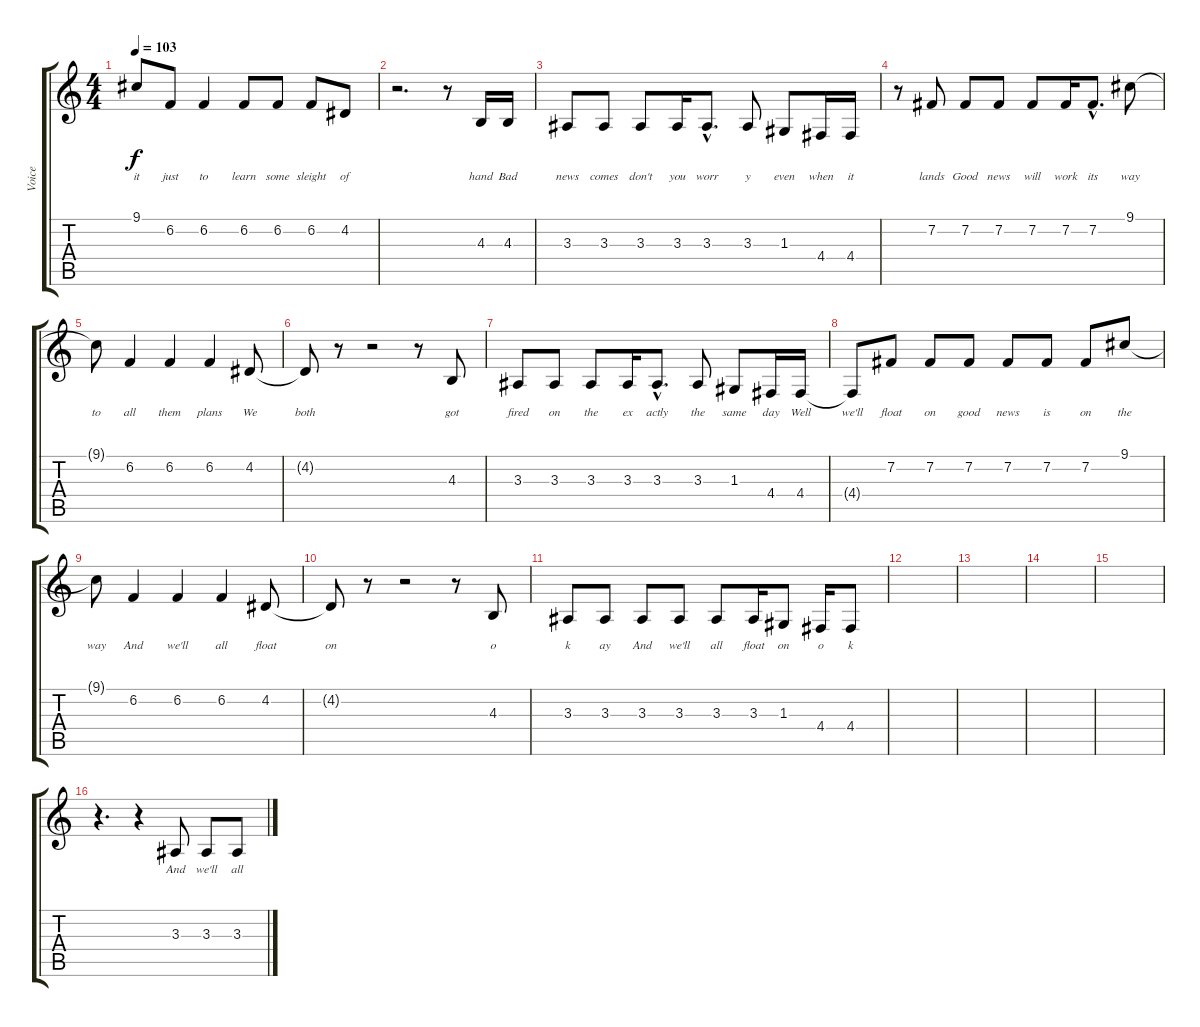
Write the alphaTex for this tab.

\track ("Voice" "Voice") {instrument altosax}
\staff {score tabs}
\tuning (E4 B3 G3 D3 A2 E2) {hide}
\ts (4 4)
\tempo 103
\clef g2
\ks c
9.1{t}.8{lyrics (0 "it") lyrics (1 "") lyrics (2 "") lyrics (3 "") lyrics (4 "") dy f} 6.2.8{lyrics (0 "just") lyrics (1 "") lyrics (2 "") lyrics (3 "") lyrics (4 "")} 6.2.4{lyrics (0 "to") lyrics (1 "") lyrics (2 "") lyrics (3 "") lyrics (4 "")} 6.2.8{lyrics (0 "learn") lyrics (1 "") lyrics (2 "") lyrics (3 "") lyrics (4 "")} 6.2.8{lyrics (0 "some") lyrics (1 "") lyrics (2 "") lyrics (3 "") lyrics (4 "")} 6.2.8{lyrics (0 "sleight") lyrics (1 "") lyrics (2 "") lyrics (3 "") lyrics (4 "")} 4.2.8{lyrics (0 "of") lyrics (1 "") lyrics (2 "") lyrics (3 "") lyrics (4 "")} |
r.2{d} r.8 4.3.16{lyrics (0 "hand") lyrics (1 "") lyrics (2 "") lyrics (3 "") lyrics (4 "")} 4.3.16{lyrics (0 "Bad") lyrics (1 "") lyrics (2 "") lyrics (3 "") lyrics (4 "")} |
3.3.8{lyrics (0 "news") lyrics (1 "") lyrics (2 "") lyrics (3 "") lyrics (4 "")} 3.3.8{lyrics (0 "comes") lyrics (1 "") lyrics (2 "") lyrics (3 "") lyrics (4 "")} 3.3.8{lyrics (0 "don't") lyrics (1 "") lyrics (2 "") lyrics (3 "") lyrics (4 "")} 3.3.16{lyrics (0 "you") lyrics (1 "") lyrics (2 "") lyrics (3 "") lyrics (4 "")} 3.3{hac}.8{d lyrics (0 "worr") lyrics (1 "") lyrics (2 "") lyrics (3 "") lyrics (4 "")} 3.3.8{lyrics (0 "y") lyrics (1 "") lyrics (2 "") lyrics (3 "") lyrics (4 "")} 1.3.8{lyrics (0 "even") lyrics (1 "") lyrics (2 "") lyrics (3 "") lyrics (4 "")} 4.4.16{lyrics (0 "when") lyrics (1 "") lyrics (2 "") lyrics (3 "") lyrics (4 "")} 4.4.16{lyrics (0 "it") lyrics (1 "") lyrics (2 "") lyrics (3 "") lyrics (4 "")} |
r.8 7.2.8{lyrics (0 "lands") lyrics (1 "") lyrics (2 "") lyrics (3 "") lyrics (4 "")} 7.2.8{lyrics (0 "Good") lyrics (1 "") lyrics (2 "") lyrics (3 "") lyrics (4 "")} 7.2.8{lyrics (0 "news") lyrics (1 "") lyrics (2 "") lyrics (3 "") lyrics (4 "")} 7.2.8{lyrics (0 "will") lyrics (1 "") lyrics (2 "") lyrics (3 "") lyrics (4 "")} 7.2.16{lyrics (0 "work") lyrics (1 "") lyrics (2 "") lyrics (3 "") lyrics (4 "")} 7.2{hac}.8{d lyrics (0 "its") lyrics (1 "") lyrics (2 "") lyrics (3 "") lyrics (4 "")} 9.1.8{lyrics (0 "way") lyrics (1 "") lyrics (2 "") lyrics (3 "") lyrics (4 "")} |
9.1{t}.8{lyrics (0 "to") lyrics (1 "") lyrics (2 "") lyrics (3 "") lyrics (4 "")} 6.2.4{lyrics (0 "all") lyrics (1 "") lyrics (2 "") lyrics (3 "") lyrics (4 "")} 6.2.4{lyrics (0 "them") lyrics (1 "") lyrics (2 "") lyrics (3 "") lyrics (4 "")} 6.2.4{lyrics (0 "plans") lyrics (1 "") lyrics (2 "") lyrics (3 "") lyrics (4 "")} 4.2.8{lyrics (0 "We") lyrics (1 "") lyrics (2 "") lyrics (3 "") lyrics (4 "")} |
4.2{t}.8{lyrics (0 "both") lyrics (1 "") lyrics (2 "") lyrics (3 "") lyrics (4 "")} r.8 r.2 r.8 4.3.8{lyrics (0 "got") lyrics (1 "") lyrics (2 "") lyrics (3 "") lyrics (4 "")} |
3.3.8{lyrics (0 "fired") lyrics (1 "") lyrics (2 "") lyrics (3 "") lyrics (4 "")} 3.3.8{lyrics (0 "on") lyrics (1 "") lyrics (2 "") lyrics (3 "") lyrics (4 "")} 3.3.8{lyrics (0 "the") lyrics (1 "") lyrics (2 "") lyrics (3 "") lyrics (4 "")} 3.3.16{lyrics (0 "ex") lyrics (1 "") lyrics (2 "") lyrics (3 "") lyrics (4 "")} 3.3{hac}.8{d lyrics (0 "actly") lyrics (1 "") lyrics (2 "") lyrics (3 "") lyrics (4 "")} 3.3.8{lyrics (0 "the") lyrics (1 "") lyrics (2 "") lyrics (3 "") lyrics (4 "")} 1.3.8{lyrics (0 "same") lyrics (1 "") lyrics (2 "") lyrics (3 "") lyrics (4 "")} 4.4.16{lyrics (0 "day") lyrics (1 "") lyrics (2 "") lyrics (3 "") lyrics (4 "")} 4.4.16{lyrics (0 "Well") lyrics (1 "") lyrics (2 "") lyrics (3 "") lyrics (4 "")} |
4.4{t}.8{lyrics (0 "we'll") lyrics (1 "") lyrics (2 "") lyrics (3 "") lyrics (4 "")} 7.2.8{lyrics (0 "float") lyrics (1 "") lyrics (2 "") lyrics (3 "") lyrics (4 "")} 7.2.8{lyrics (0 "on") lyrics (1 "") lyrics (2 "") lyrics (3 "") lyrics (4 "")} 7.2.8{lyrics (0 "good") lyrics (1 "") lyrics (2 "") lyrics (3 "") lyrics (4 "")} 7.2.8{lyrics (0 "news") lyrics (1 "") lyrics (2 "") lyrics (3 "") lyrics (4 "")} 7.2.8{lyrics (0 "is") lyrics (1 "") lyrics (2 "") lyrics (3 "") lyrics (4 "")} 7.2.8{lyrics (0 "on") lyrics (1 "") lyrics (2 "") lyrics (3 "") lyrics (4 "")} 9.1.8{lyrics (0 "the") lyrics (1 "") lyrics (2 "") lyrics (3 "") lyrics (4 "")} |
9.1{t}.8{lyrics (0 "way") lyrics (1 "") lyrics (2 "") lyrics (3 "") lyrics (4 "")} 6.2.4{lyrics (0 "And") lyrics (1 "") lyrics (2 "") lyrics (3 "") lyrics (4 "")} 6.2.4{lyrics (0 "we'll") lyrics (1 "") lyrics (2 "") lyrics (3 "") lyrics (4 "")} 6.2.4{lyrics (0 "all") lyrics (1 "") lyrics (2 "") lyrics (3 "") lyrics (4 "")} 4.2.8{lyrics (0 "float") lyrics (1 "") lyrics (2 "") lyrics (3 "") lyrics (4 "")} |
4.2{t}.8{lyrics (0 "on") lyrics (1 "") lyrics (2 "") lyrics (3 "") lyrics (4 "")} r.8 r.2 r.8 4.3.8{lyrics (0 "o") lyrics (1 "") lyrics (2 "") lyrics (3 "") lyrics (4 "")} |
3.3.8{lyrics (0 "k") lyrics (1 "") lyrics (2 "") lyrics (3 "") lyrics (4 "")} 3.3.8{lyrics (0 "ay") lyrics (1 "") lyrics (2 "") lyrics (3 "") lyrics (4 "")} 3.3.8{lyrics (0 "And") lyrics (1 "") lyrics (2 "") lyrics (3 "") lyrics (4 "")} 3.3.8{lyrics (0 "we'll") lyrics (1 "") lyrics (2 "") lyrics (3 "") lyrics (4 "")} 3.3.8{lyrics (0 "all") lyrics (1 "") lyrics (2 "") lyrics (3 "") lyrics (4 "")} 3.3.16{lyrics (0 "float") lyrics (1 "") lyrics (2 "") lyrics (3 "") lyrics (4 "")} 1.3.8{lyrics (0 "on") lyrics (1 "") lyrics (2 "") lyrics (3 "") lyrics (4 "")} 4.4.16{lyrics (0 "o") lyrics (1 "") lyrics (2 "") lyrics (3 "") lyrics (4 "")} 4.4.8{lyrics (0 "k") lyrics (1 "") lyrics (2 "") lyrics (3 "") lyrics (4 "")} |
|
|
|
|
r.4{d} r.4 3.3.8{lyrics (0 "And") lyrics (1 "") lyrics (2 "") lyrics (3 "") lyrics (4 "")} 3.3.8{lyrics (0 "we'll") lyrics (1 "") lyrics (2 "") lyrics (3 "") lyrics (4 "")} 3.3.8{lyrics (0 "all") lyrics (1 "") lyrics (2 "") lyrics (3 "") lyrics (4 "")}
